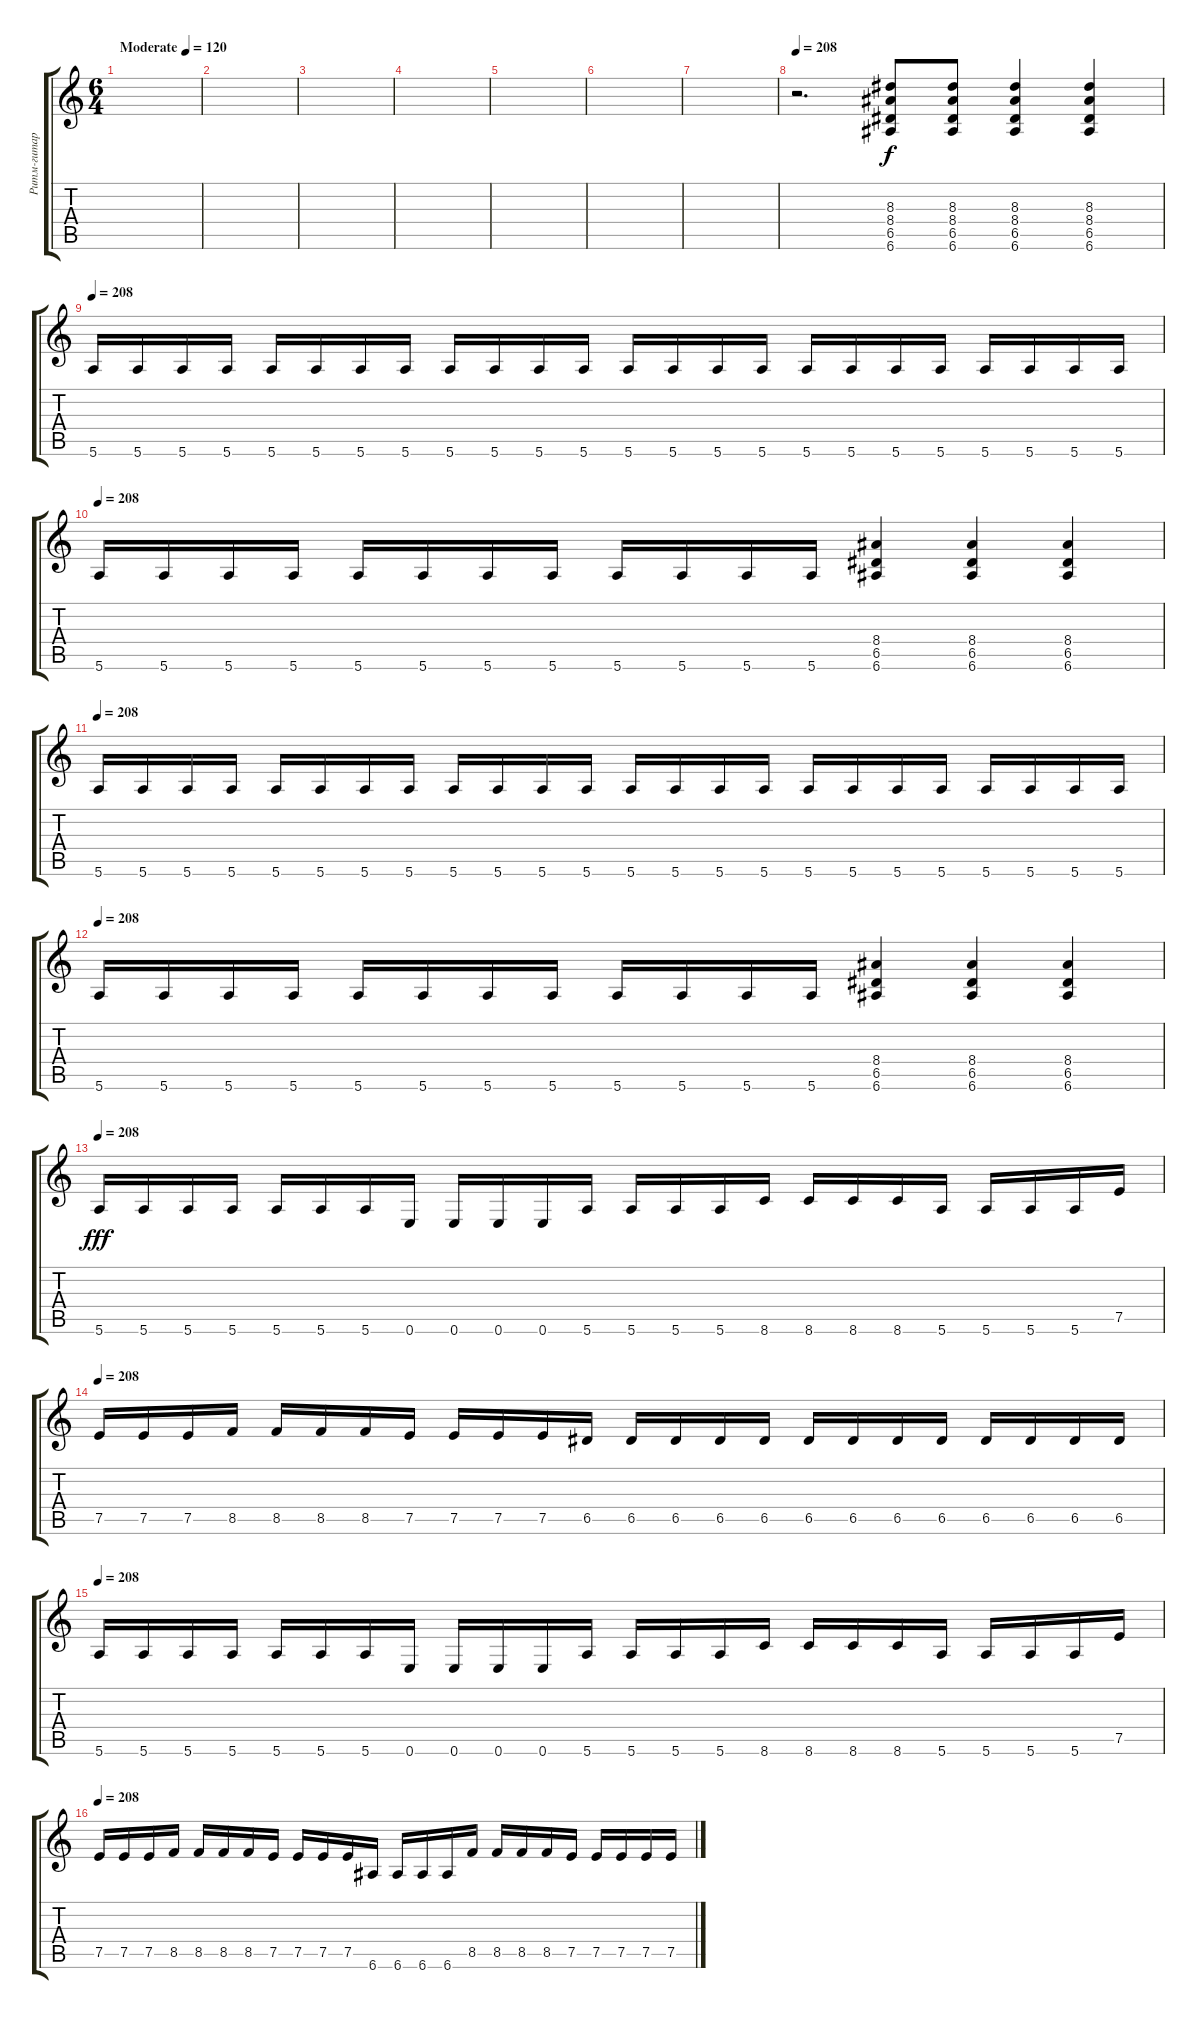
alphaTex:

\track ("Ритм-гитара (Силеноз)" "Ритм-гитар") {instrument distortionguitar}
\staff {score tabs}
\tuning (E4 B3 G3 D3 A2 E2) {hide}
\ts (6 4)
\tempo (120 "Moderate")
\clef g2
\ks c
|
|
|
|
|
|
|
\tempo 208
r.2{d} (8.3 8.4 6.5 6.6).8 (8.3 8.4 6.5 6.6).8 (8.3 8.4 6.5 6.6).4 (8.3 8.4 6.5 6.6).4 |
\tempo 208
5.6.16 5.6.16 5.6.16 5.6.16 5.6.16 5.6.16 5.6.16 5.6.16 5.6.16 5.6.16 5.6.16 5.6.16 5.6.16 5.6.16 5.6.16 5.6.16 5.6.16 5.6.16 5.6.16 5.6.16 5.6.16 5.6.16 5.6.16 5.6.16 |
\tempo 208
5.6.16 5.6.16 5.6.16 5.6.16 5.6.16 5.6.16 5.6.16 5.6.16 5.6.16 5.6.16 5.6.16 5.6.16 (8.4 6.5 6.6).4 (8.4 6.5 6.6).4 (8.4 6.5 6.6).4 |
\tempo 208
5.6.16 5.6.16 5.6.16 5.6.16 5.6.16 5.6.16 5.6.16 5.6.16 5.6.16 5.6.16 5.6.16 5.6.16 5.6.16 5.6.16 5.6.16 5.6.16 5.6.16 5.6.16 5.6.16 5.6.16 5.6.16 5.6.16 5.6.16 5.6.16 |
\tempo 208
5.6.16 5.6.16 5.6.16 5.6.16 5.6.16 5.6.16 5.6.16 5.6.16 5.6.16 5.6.16 5.6.16 5.6.16 (8.4 6.5 6.6).4 (8.4 6.5 6.6).4 (8.4 6.5 6.6).4 |
\tempo 208
5.6.16{dy fff} 5.6.16 5.6.16 5.6.16 5.6.16 5.6.16 5.6.16 0.6.16 0.6.16 0.6.16 0.6.16 5.6.16 5.6.16 5.6.16 5.6.16 8.6.16 8.6.16 8.6.16 8.6.16 5.6.16 5.6.16 5.6.16 5.6.16 7.5.16 |
\tempo 208
7.5.16 7.5.16 7.5.16 8.5.16 8.5.16 8.5.16 8.5.16 7.5.16 7.5.16 7.5.16 7.5.16 6.5.16 6.5.16 6.5.16 6.5.16 6.5.16 6.5.16 6.5.16 6.5.16 6.5.16 6.5.16 6.5.16 6.5.16 6.5.16 |
\tempo 208
5.6.16 5.6.16 5.6.16 5.6.16 5.6.16 5.6.16 5.6.16 0.6.16 0.6.16 0.6.16 0.6.16 5.6.16 5.6.16 5.6.16 5.6.16 8.6.16 8.6.16 8.6.16 8.6.16 5.6.16 5.6.16 5.6.16 5.6.16 7.5.16 |
\tempo 208
7.5.16 7.5.16 7.5.16 8.5.16 8.5.16 8.5.16 8.5.16 7.5.16 7.5.16 7.5.16 7.5.16 6.6.16 6.6.16 6.6.16 6.6.16 8.5.16 8.5.16 8.5.16 8.5.16 7.5.16 7.5.16 7.5.16 7.5.16 7.5.16
